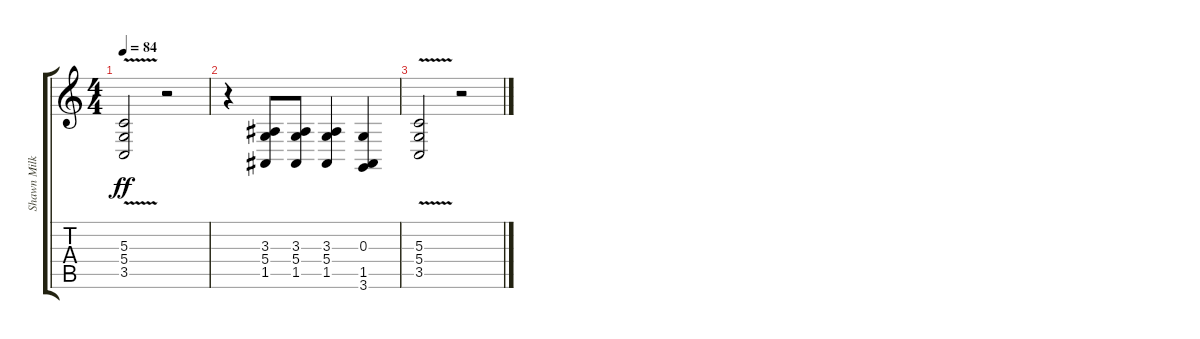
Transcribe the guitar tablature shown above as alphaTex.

\track ("Shawn Milke [Vocals]" "Shawn Milk") {instrument clarinet}
\staff {score tabs}
\tuning (E4 B3 G3 D3 A2 E2) {hide}
\ts (4 4)
\tempo 84
\clef g2
\ks c
(5.3{v} 5.4 3.5).2{dy ff} r.2 |
r.4 (3.3 5.4 1.5).8 (3.3 5.4 1.5).8 (3.3 5.4 1.5).4 (0.3 1.5 3.6).4 |
(5.3{v} 5.4 3.5).2 r.2
